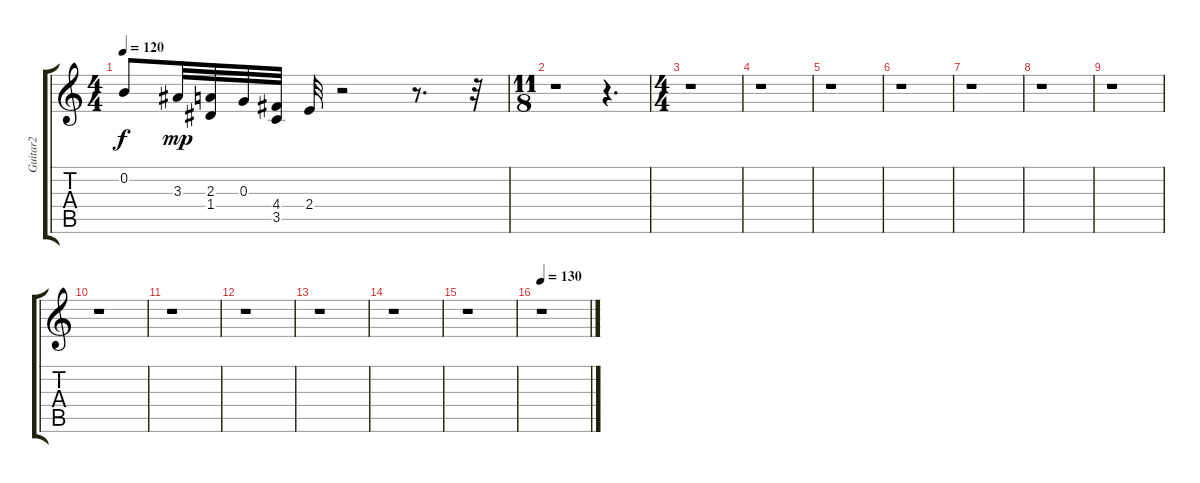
\track ("Guitar2" "Guitar2") {instrument overdrivenguitar}
\staff {score tabs}
\tuning (E4 B3 G3 D3 A2 E2) {hide}
\ts (4 4)
\tempo 120
\clef g2
\ks c
0.2{t}.8{dy f} 3.3.32{dy mp} (2.3 1.4).32 0.3.32 (4.4 3.5).32 2.4.32 r.2 r.8{d} r.32 |
\ts (11 8)
r.1 r.4{d} |
\ts (4 4)
r.1 |
r.1 |
r.1 |
r.1 |
r.1 |
r.1 |
r.1 |
r.1 |
r.1 |
r.1 |
r.1 |
r.1 |
r.1 |
\tempo 130
r.1
